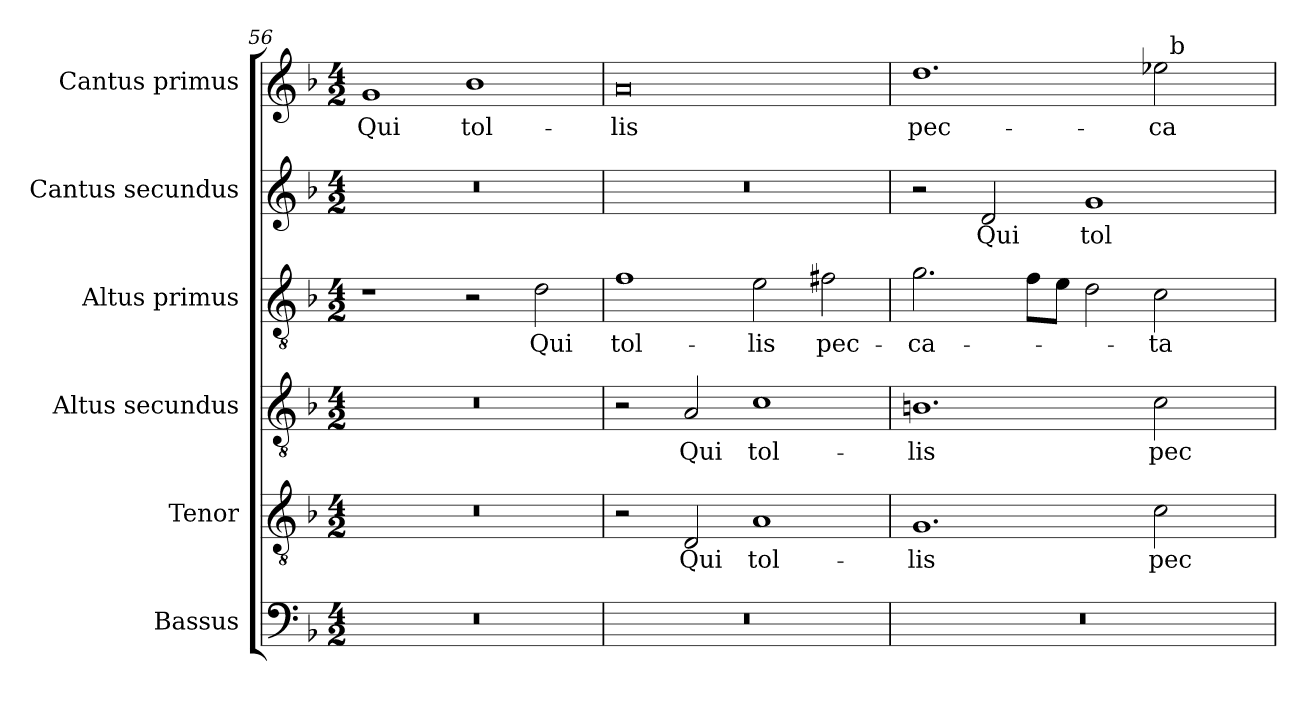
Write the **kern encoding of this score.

**kern	**kern	**text	**kern	**text	**kern	**text	**kern	**text	**kern	**text
*part6	*part5	*part5	*part4	*part4	*part3	*part3	*part2	*part2	*part1	*part1
*staff6	*staff5	*staff5	*staff4	*staff4	*staff3	*staff3	*staff2	*staff2	*staff1	*staff1
*I"Bassus	*I"Tenor	*	*I"Altus secundus	*	*I"Altus primus	*	*I"Cantus secundus	*	*I"Cantus primus	*
*I'B.	*I'T.	*	*	*	*I'A. I	*	*	*	*I'C. I	*
!!LO:LB:g=z
*clefF4	*clefGv2	*	*clefGv2	*	*clefGv2	*	*clefG2	*	*clefG2	*
*	*ITrd7c12	*	*ITrd7c12	*	*ITrd7c12	*	*	*	*	*
*k[b-]	*k[b-]	*	*k[b-]	*	*k[b-]	*	*k[b-]	*	*k[b-]	*
*d:	*d:	*	*d:	*	*d:	*	*d:	*	*d:	*
*M4/2	*M4/2	*	*M4/2	*	*M4/2	*	*M4/2	*	*M4/2	*
=56	=56	=56	=56	=56	=56	=56	=56	=56	=56	=56
!LO:N:vis=1	!LO:N:vis=1	!	!LO:N:vis=1	!	!	!	!LO:N:vis=1	!	!	!
!	!	!	!	!	!	!	!	!	!	!LO:LY:b:color=#000000
0r	0r	.	0r	.	1r	.	0r	.	1gi	Qui
!	!	!	!	!	!	!	!	!	!	!LO:LY:b:color=#000000
.	.	.	.	.	2r	.	.	.	1b-i	tol-
!	!	!	!	!	!	!LO:LY:b:color=#000000	!	!	!	!
.	.	.	.	.	2Di\	Qui	.	.	.	.
=57	=57	=57	=57	=57	=57	=57	=57	=57	=57	=57
!LO:N:vis=1	!	!	!	!	!	!	!	!	!	!
!	!	!	!	!	!	!LO:LY:b:color=#000000	!LO:N:vis=1	!	!	!
!	!	!	!	!	!	!	!	!	!	!LO:LY:b:color=#000000
0r	2r	.	2r	.	1Fi	tol-	0r	.	0ai	-lis
!	!	!LO:LY:b:color=#000000	!	!	!	!	!	!	!	!
!	!	!	!	!LO:LY:b:color=#000000	!	!	!	!	!	!
.	2DDi/	Qui	2AAi/	Qui	.	.	.	.	.	.
!	!	!LO:LY:b:color=#000000	!	!	!	!	!	!	!	!
!	!	!	!	!LO:LY:b:color=#000000	!	!	!	!	!	!
!	!	!	!	!	!	!LO:LY:b:color=#000000	!	!	!	!
.	1AAi	tol-	1Ci	tol-	2Ei\	-lis	.	.	.	.
!	!	!	!	!	!	!LO:LY:b:color=#000000	!	!	!	!
.	.	.	.	.	2F#Xi\	pec-	.	.	.	.
=58	=58	=58	=58	=58	=58	=58	=58	=58	=58	=58
!LO:N:vis=1	!	!	!	!	!	!	!	!	!	!
!	!	!LO:LY:b:color=#000000	!	!	!	!	!	!	!	!
!	!	!	!	!LO:LY:b:color=#000000	!	!	!	!	!	!
!	!	!	!	!	!	!LO:LY:b:color=#000000	!	!	!	!
!	!	!	!	!	!	!	!	!	!	!LO:LY:b:color=#000000
*	*	*	*	*	*	*	*	*	*^	*
0r	1.GGi	-lis	1.BBni	-lis	2.Gi\	-ca-	2r	.	1.ddi	1ryy	pec-
!	!	!	!	!	!	!	!	!LO:LY:b:color=#000000	!	!	!
.	.	.	.	.	.	.	2di/	Qui	.	.	.
.	.	.	.	.	8Fi\L	.	.	.	.	.	.
.	.	.	.	.	8Ei\J	.	.	.	.	.	.
!	!	!	!	!	!	!	!	!LO:LY:b:color=#000000	!	!	!
.	.	.	.	.	2Di\	.	1gi	tol-	.	2ryy	.
!	!	!LO:LY:b:color=#000000	!	!	!	!	!	!	!	!	!
!	!	!	!	!LO:LY:b:color=#000000	!	!	!	!	!	!	!
!	!	!	!	!	!	!LO:LY:b:color=#000000	!	!	!	!	!
!	!	!	!	!	!	!	!	!	!	!	!LO:LY:b:color=#000000
.	2Ci\	pec-	2Ci\	pec-	2Ci\	-ta	.	.	2ee-i\	32ryy	-ca-
.	.	.	.	.	.	.	.	.	.	256ryy	.
!	!	!	!	!	!	!	!	!	!	!LO:TX:a:t=b	!
.	.	.	.	.	.	.	.	.	.	4ryy	.
.	.	.	.	.	.	.	.	.	.	8ryy	.
.	.	.	.	.	.	.	.	.	.	16ryy	.
.	.	.	.	.	.	.	.	.	.	64..ryy	.
*	*	*	*	*	*	*	*	*	*v	*v	*
=	=	=	=	=	=	=	=	=	=	=
*-	*-	*-	*-	*-	*-	*-	*-	*-	*-	*-
